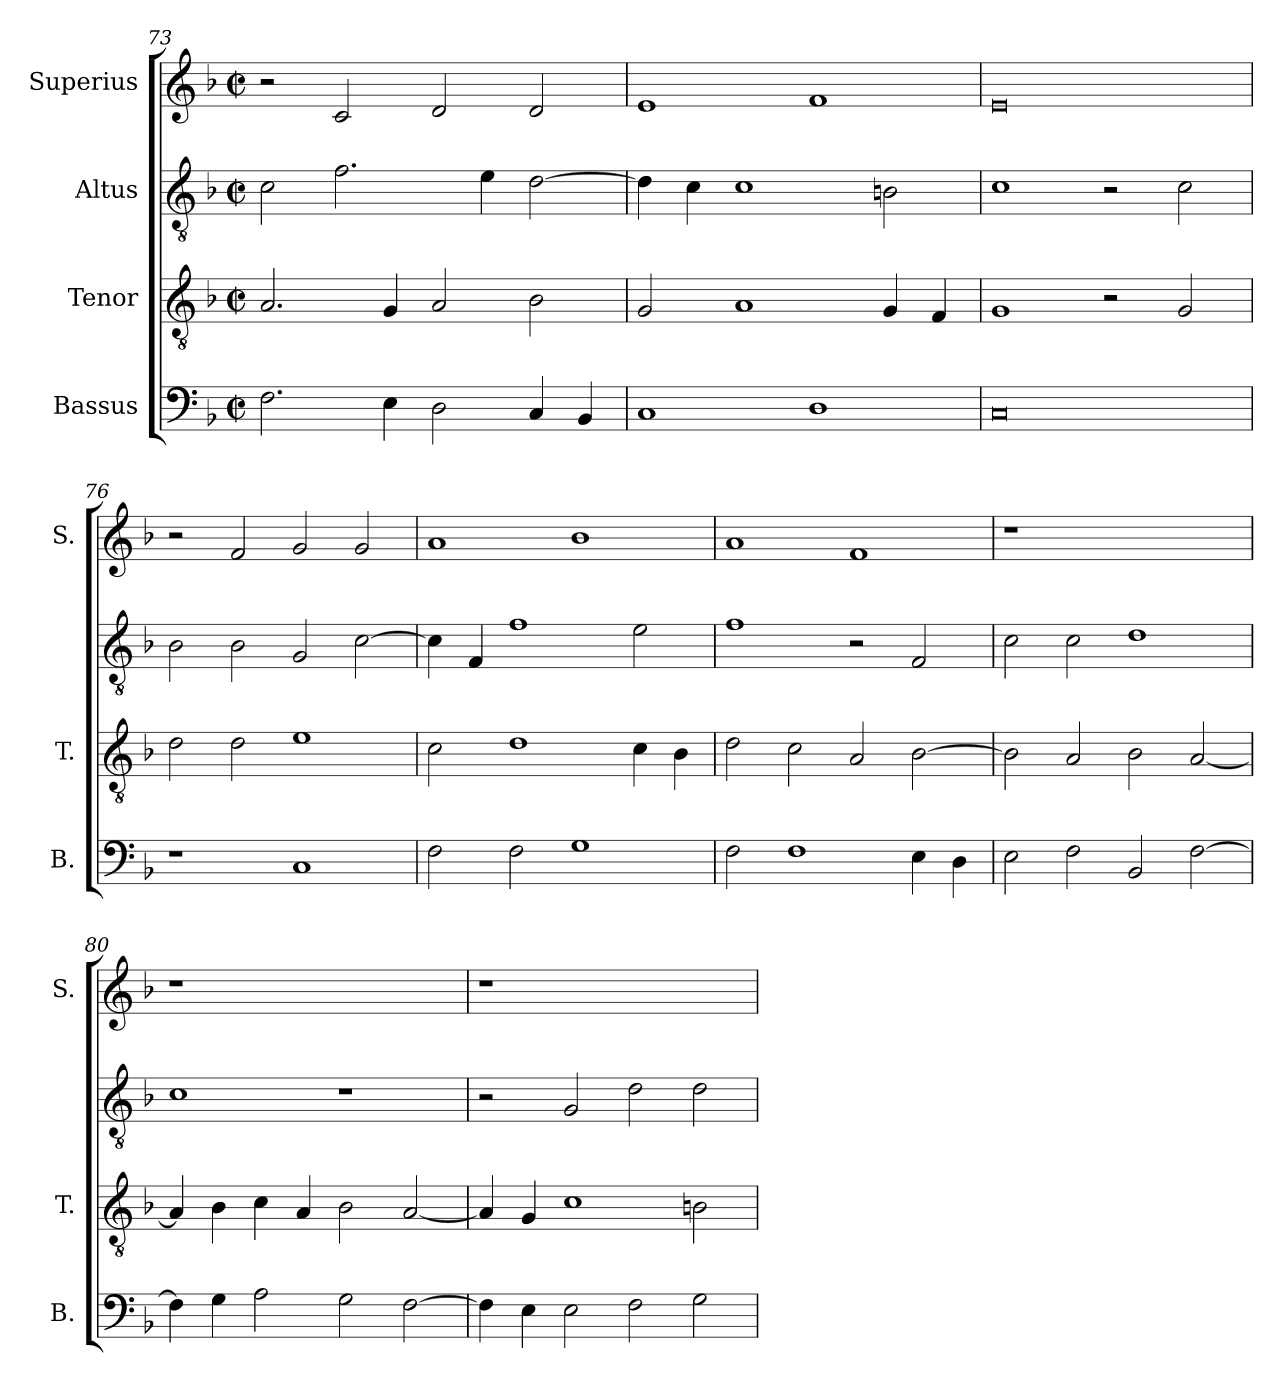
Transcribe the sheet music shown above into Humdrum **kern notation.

**kern	**kern	**kern	**kern
*part4	*part3	*part2	*part1
*staff4	*staff3	*staff2	*staff1
*I"Bassus	*I"Tenor	*I"Altus	*I"Superius
*I'B.	*I'T.	*	*I'S.
*clefF4	*clefGv2	*clefGv2	*clefG2
*	*ITrd7c12	*ITrd7c12	*
*k[b-]	*k[b-]	*k[b-]	*k[b-]
*F:	*F:	*F:	*F:
*M2/2	*M2/2	*M2/2	*M2/2
*met(c|)	*met(c|)	*met(c|)	*met(c|)
=73	=73	=73	=73
2.Fi\	2.AAi/	2Ci\	2r
.	.	2.Fi\	2ci/
4Ei\	4GGi/	.	.
2Di\	2AAi/	.	2di/
.	.	4Ei\	.
4Ci/	2BB-i\	[>2Di\	2di/
4BB-i/	.	.	.
=74	=74	=74	=74
1Ci	2GGi/	4Di\]	1ei
.	.	4Ci\	.
.	1AAi	1Ci	.
1Di	.	.	1fi
.	4GGi/	2BBni\	.
.	4FFi/	.	.
=75	=75	=75	=75
0Ci	1GGi	1Ci	0ei
.	2r	2r	.
.	2GGi/	2Ci\	.
!!LO:PB:g=z
=76	=76	=76	=76
1r	2Di\	2BB-i\	2r
.	2Di\	2BB-i\	2fi/
1Ci	1Ei	2GGi/	2gi/
.	.	[>2Ci\	2gi/
=77	=77	=77	=77
2Fi\	2Ci\	4Ci\]	1ai
.	.	4FFi/	.
2Fi\	1Di	1Fi	.
1Gi	.	.	1b-i
.	4Ci\	2Ei\	.
.	4BB-i\	.	.
=78	=78	=78	=78
2Fi\	2Di\	1Fi	1ai
1Fi	2Ci\	.	.
.	2AAi/	2r	1fi
4Ei\	[>2BB-i\	2FFi/	.
4Di\	.	.	.
=79	=79	=79	=79
!	!	!	!LO:N:vis=1
2Ei\	2BB-i\]	2Ci\	1r
2Fi\	2AAi/	2Ci\	.
2BB-i/	2BB-i\	1Di	1ryy
[>2Fi\	[<2AAi/	.	.
=80	=80	=80	=80
!	!	!	!LO:N:vis=1
4Fi\]	4AAi/]	1Ci	1r
4Gi\	4BB-i\	.	.
2Ai\	4Ci\	.	.
.	4AAi/	.	.
2Gi\	2BB-i\	1r	1ryy
[>2Fi\	[<2AAi/	.	.
!!LO:LB:g=z
=81	=81	=81	=81
!	!	!	!LO:N:vis=1
4Fi\]	4AAi/]	2r	1r
4Ei\	4GGi/	.	.
2Ei\	1Ci	2GGi/	.
2Fi\	.	2Di\	1ryy
2Gi\	2BBni\	2Di\	.
=	=	=	=
*-	*-	*-	*-
